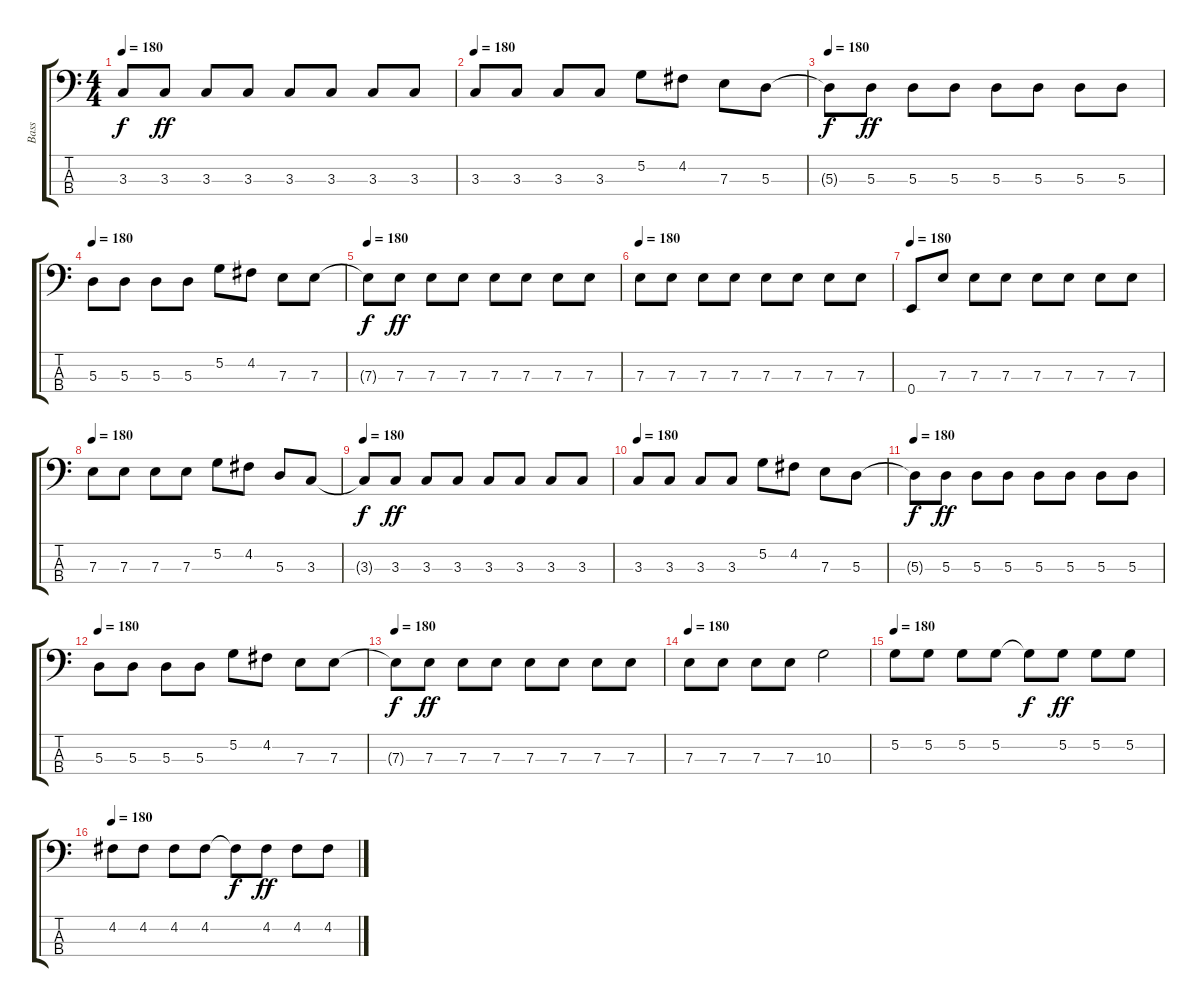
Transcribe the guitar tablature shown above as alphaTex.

\track ("Bass" "Bass") {instrument electricbassfinger}
\staff {score tabs}
\tuning (G2 D2 A1 E1) {hide}
\ts (4 4)
\tempo 180
\clef f4
\ks c
3.3{t}.8{dy f} 3.3.8{dy ff} 3.3.8 3.3.8 3.3.8 3.3.8 3.3.8 3.3.8 |
\tempo 180
3.3.8 3.3.8 3.3.8 3.3.8 5.2.8 4.2.8 7.3.8 5.3.8 |
\tempo 180
5.3{t}.8{dy f} 5.3.8{dy ff} 5.3.8 5.3.8 5.3.8 5.3.8 5.3.8 5.3.8 |
\tempo 180
5.3.8 5.3.8 5.3.8 5.3.8 5.2.8 4.2.8 7.3.8 7.3.8 |
\tempo 180
7.3{t}.8{dy f} 7.3.8{dy ff} 7.3.8 7.3.8 7.3.8 7.3.8 7.3.8 7.3.8 |
\tempo 180
7.3.8 7.3.8 7.3.8 7.3.8 7.3.8 7.3.8 7.3.8 7.3.8 |
\tempo 180
0.4.8 7.3.8 7.3.8 7.3.8 7.3.8 7.3.8 7.3.8 7.3.8 |
\tempo 180
7.3.8 7.3.8 7.3.8 7.3.8 5.2.8 4.2.8 5.3.8 3.3.8 |
\tempo 180
3.3{t}.8{dy f} 3.3.8{dy ff} 3.3.8 3.3.8 3.3.8 3.3.8 3.3.8 3.3.8 |
\tempo 180
3.3.8 3.3.8 3.3.8 3.3.8 5.2.8 4.2.8 7.3.8 5.3.8 |
\tempo 180
5.3{t}.8{dy f} 5.3.8{dy ff} 5.3.8 5.3.8 5.3.8 5.3.8 5.3.8 5.3.8 |
\tempo 180
5.3.8 5.3.8 5.3.8 5.3.8 5.2.8 4.2.8 7.3.8 7.3.8 |
\tempo 180
7.3{t}.8{dy f} 7.3.8{dy ff} 7.3.8 7.3.8 7.3.8 7.3.8 7.3.8 7.3.8 |
\tempo 180
7.3.8 7.3.8 7.3.8 7.3.8 10.3.2 |
\tempo 180
5.2.8 5.2.8 5.2.8 5.2.8 5.2{t}.8{dy f} 5.2.8{dy ff} 5.2.8 5.2.8 |
\tempo 180
4.2.8 4.2.8 4.2.8 4.2.8 4.2{t}.8{dy f} 4.2.8{dy ff} 4.2.8 4.2.8
